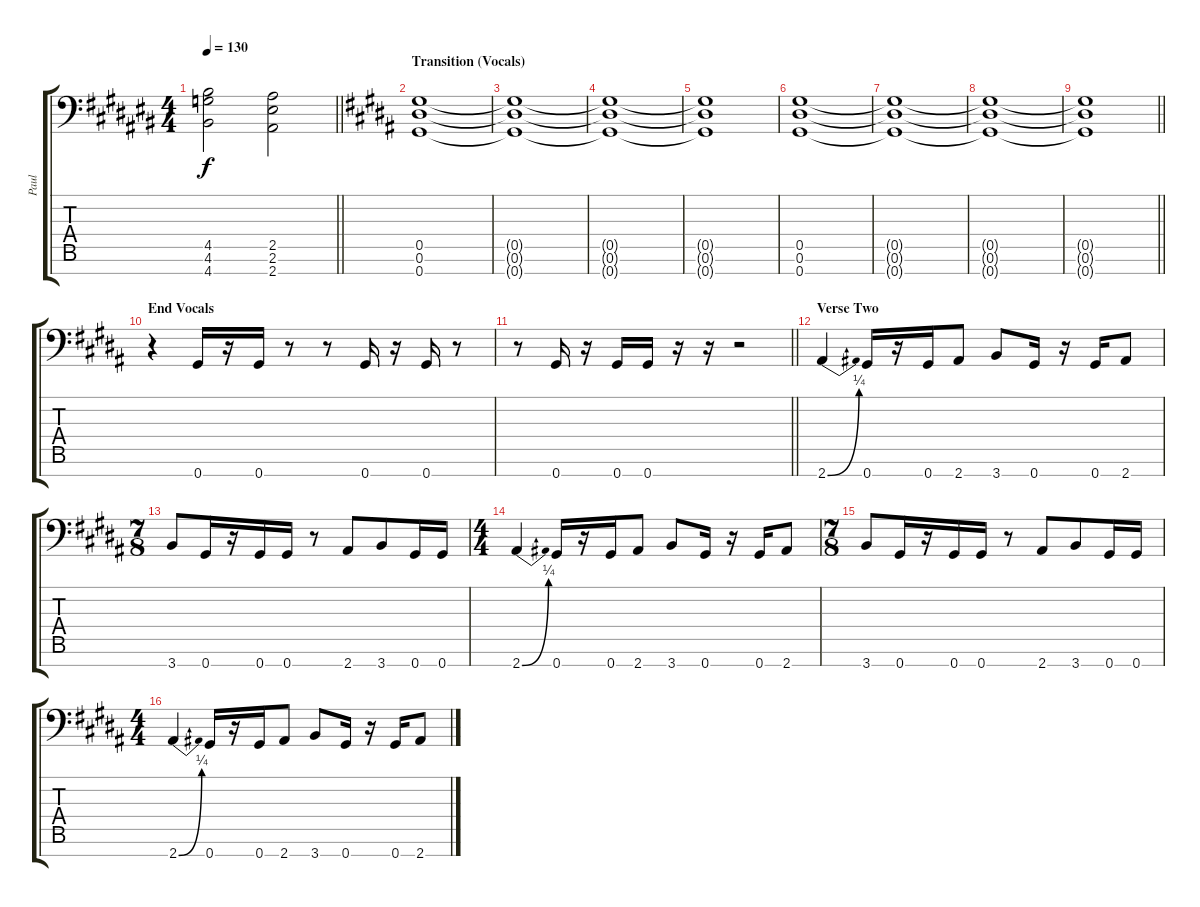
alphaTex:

\track ("Paul" "Paul") {instrument distortionguitar}
\staff {score tabs}
\tuning (Eb4 Bb3 Gb3 Db3 Ab2 Eb2 Ab1) {hide}
\ts (4 4)
\tempo 130
\clef f4
\barLineRight lightlight
\ks a#minor
(4.5 4.6 4.7).2{dy f} (2.5 2.6 2.7).2 |
\section ("" "Transition (Vocals)")
\ks g#minor
(0.5 0.6 0.7).1 |
(0.5{t} 0.6{t} 0.7{t}).1 |
(0.5{t} 0.6{t} 0.7{t}).1 |
(0.5{t} 0.6{t} 0.7{t}).1 |
(0.5 0.6 0.7).1 |
(0.5{t} 0.6{t} 0.7{t}).1 |
(0.5{t} 0.6{t} 0.7{t}).1 |
\barLineRight lightlight
(0.5{t} 0.6{t} 0.7{t}).1 |
\section ("" "End Vocals")
r.4{balance 0 instrument distortionguitar} 0.7.16 r.16 0.7.16 r.8 r.8 0.7.16 r.16 0.7.16 r.8 |
\barLineRight lightlight
r.8 0.7.16 r.16 0.7.16 0.7.16 r.16 r.16 r.2 |
\section ("" "Verse Two")
2.7{be (bend 0 0 60 1)}.4{balance 3} 0.7.16 r.16 0.7.16 2.7.8 3.7.8 0.7.16 r.16 0.7.16 2.7.8 |
\ts (7 8)
3.7.8 0.7.16 r.16 0.7.16 0.7.16 r.8 2.7.8 3.7.8 0.7.16 0.7.16 |
\ts (4 4)
2.7{be (bend 0 0 60 1)}.4 0.7.16 r.16 0.7.16 2.7.8 3.7.8 0.7.16 r.16 0.7.16 2.7.8 |
\ts (7 8)
3.7.8 0.7.16 r.16 0.7.16 0.7.16 r.8 2.7.8 3.7.8 0.7.16 0.7.16 |
\ts (4 4)
2.7{be (bend 0 0 60 1)}.4 0.7.16 r.16 0.7.16 2.7.8 3.7.8 0.7.16 r.16 0.7.16 2.7.8
